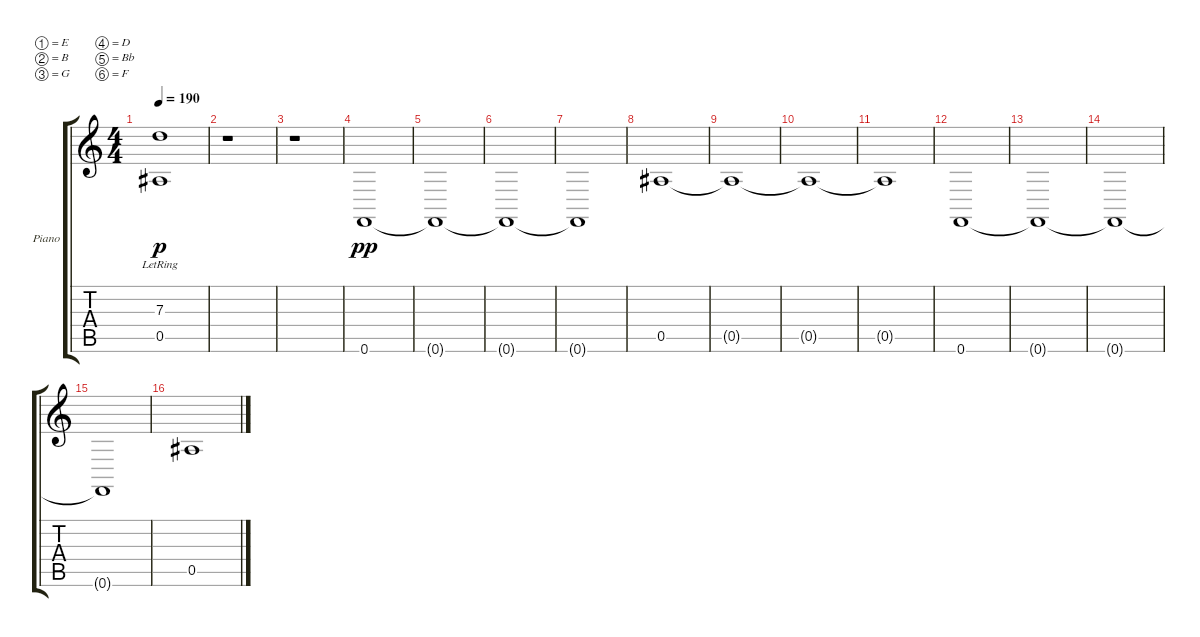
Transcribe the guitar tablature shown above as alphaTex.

\defaultSystemsLayout 4
\bracketExtendMode groupsimilarinstruments
\firstSystemTrackNameOrientation horizontal
\otherSystemsTrackNameOrientation horizontal
\track ("Piano" "Piano") {instrument acousticguitarsteel}
\staff {score tabs}
\tuning (E4 B3 G3 D3 Bb2 F1)
\ts (4 4)
\tempo 190
\clef g2
\ks c
(7.3{lr t} 0.5{lr t}).1{dy p} |
r.1 |
r.1 |
0.6.1{dy pp} |
0.6{t}.1 |
0.6{t}.1 |
0.6{t}.1 |
0.5.1 |
0.5{t}.1 |
0.5{t}.1 |
0.5{t}.1 |
0.6.1 |
0.6{t}.1 |
0.6{t}.1 |
0.6{t}.1 |
0.5.1
